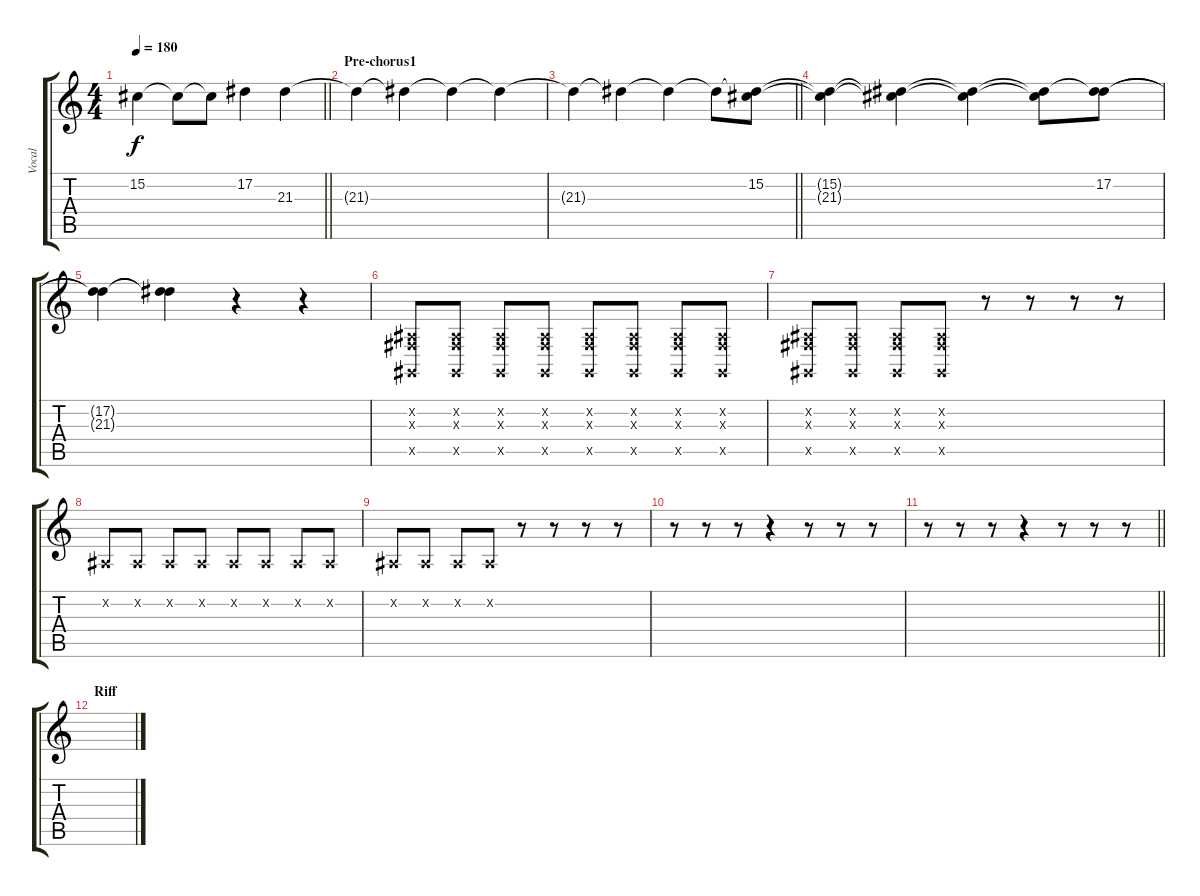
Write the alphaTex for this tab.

\track ("Vocal" "Vocal") {instrument tenorsax}
\staff {score tabs}
\tuning (Eb4 Bb3 Gb3 Db3 Ab2 Eb2) {hide}
\ts (4 4)
\tempo 180
\clef g2
\barLineRight lightlight
\ks c
15.2{t}.4{dy f} 15.2{t}.8 15.2{t}.8 17.2.4 21.3.4 |
\section ("" "Pre-chorus1")
21.3{t}.4 21.3{t}.4 21.3{t}.4 21.3{t}.4 |
\barLineRight lightlight
21.3{t}.4 21.3{t}.4 21.3{t}.4 21.3{t}.8 (15.2 21.3{t}).8 |
(15.2{t} 21.3{t}).4 (15.2{t} 21.3{t}).4 (15.2{t} 21.3{t}).4 (15.2{t} 21.3{t}).8 (17.2 21.3{t}).8 |
(17.2{t} 21.3{t}).4 (17.2{t} 21.3{t}).4 r.4 r.4 |
(0.2{x} 0.3{x} 0.5{x}).8 (0.2{x} 0.3{x} 0.5{x}).8 (0.2{x} 0.3{x} 0.5{x}).8 (0.2{x} 0.3{x} 0.5{x}).8 (0.2{x} 0.3{x} 0.5{x}).8 (0.2{x} 0.3{x} 0.5{x}).8 (0.2{x} 0.3{x} 0.5{x}).8 (0.2{x} 0.3{x} 0.5{x}).8 |
(0.2{x} 0.3{x} 0.5{x}).8 (0.2{x} 0.3{x} 0.5{x}).8 (0.2{x} 0.3{x} 0.5{x}).8 (0.2{x} 0.3{x} 0.5{x}).8 r.8 r.8 r.8 r.8 |
0.2{x}.8 0.2{x}.8 0.2{x}.8 0.2{x}.8 0.2{x}.8 0.2{x}.8 0.2{x}.8 0.2{x}.8 |
0.2{x}.8 0.2{x}.8 0.2{x}.8 0.2{x}.8 r.8 r.8 r.8 r.8 |
r.8 r.8 r.8 r.4 r.8 r.8 r.8 |
\barLineRight lightlight
r.8 r.8 r.8 r.4 r.8 r.8 r.8 |
\section ("" "Riff")
